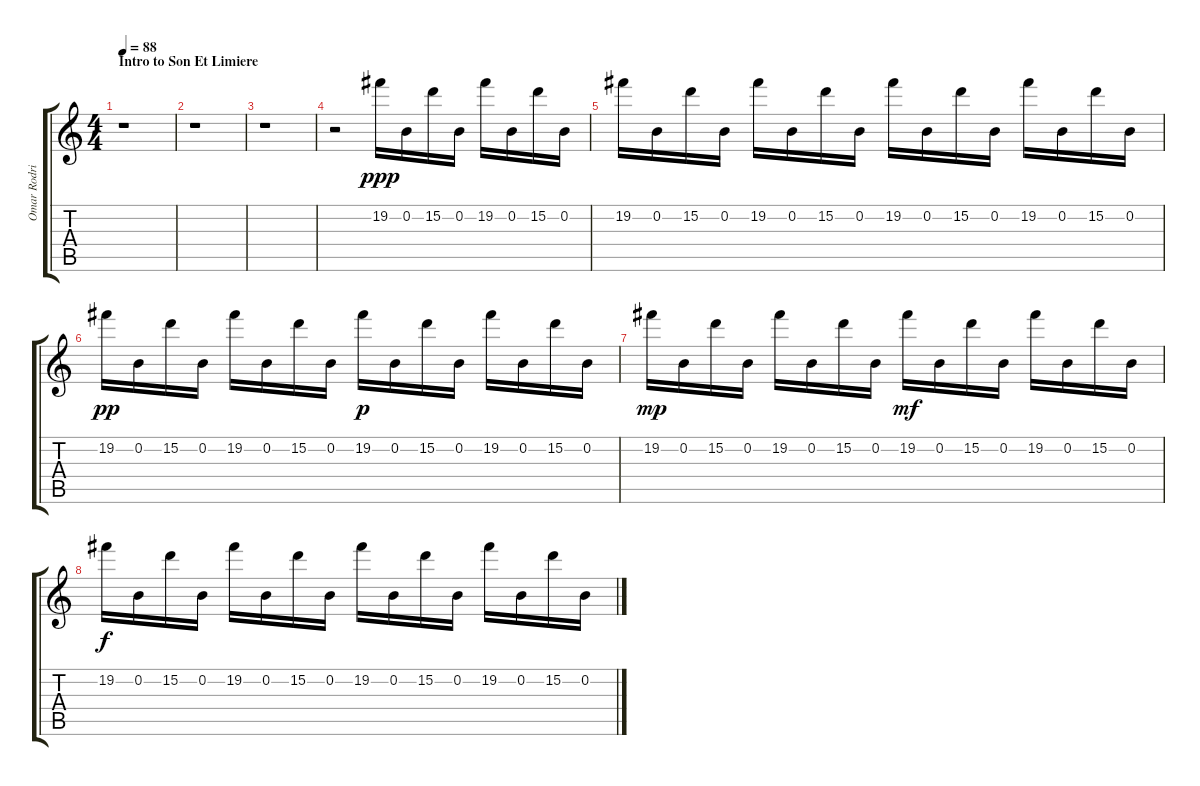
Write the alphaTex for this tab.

\track ("Omar Rodriguez - Clean" "Omar Rodri") {instrument electricguitarjazz}
\staff {score tabs}
\tuning (E4 B3 G3 D3 A2 E2) {hide}
\ts (4 4)
\section ("" "Intro to Son Et Limiere")
\tempo 88
\clef g2
\ks c
r.1{dy ppp instrument electricguitarjazz} |
r.1 |
r.1 |
r.2 19.2.16 0.2.16 15.2.16 0.2.16 19.2.16 0.2.16 15.2.16 0.2.16 |
19.2.16 0.2.16 15.2.16 0.2.16 19.2.16 0.2.16 15.2.16 0.2.16 19.2.16 0.2.16 15.2.16 0.2.16 19.2.16 0.2.16 15.2.16 0.2.16 |
19.2.16{dy pp} 0.2.16 15.2.16 0.2.16 19.2.16 0.2.16 15.2.16 0.2.16 19.2.16{dy p} 0.2.16 15.2.16 0.2.16 19.2.16 0.2.16 15.2.16 0.2.16 |
19.2.16{dy mp} 0.2.16 15.2.16 0.2.16 19.2.16 0.2.16 15.2.16 0.2.16 19.2.16{dy mf} 0.2.16 15.2.16 0.2.16 19.2.16 0.2.16 15.2.16 0.2.16 |
19.2.16{dy f} 0.2.16 15.2.16 0.2.16 19.2.16 0.2.16 15.2.16 0.2.16 19.2.16 0.2.16 15.2.16 0.2.16 19.2.16 0.2.16 15.2.16 0.2.16
